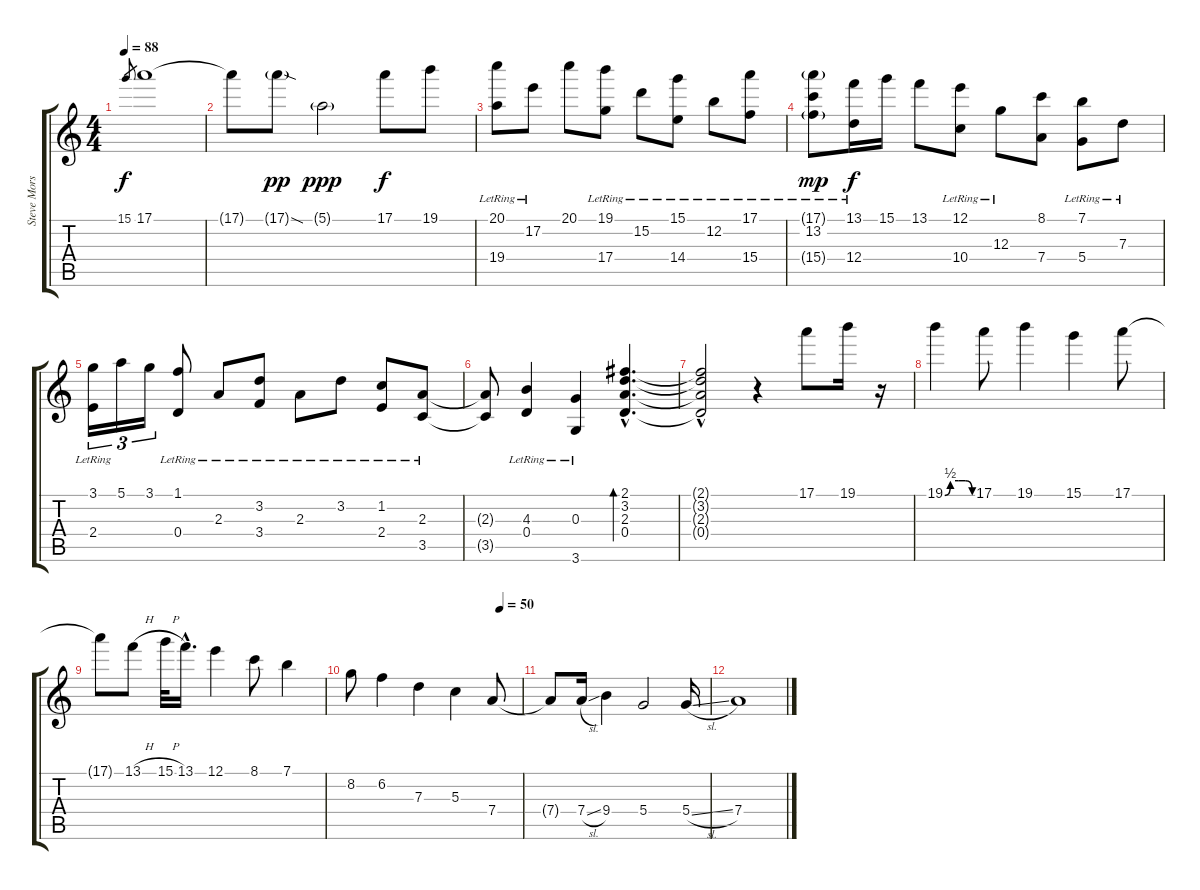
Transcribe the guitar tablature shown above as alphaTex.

\track ("Steve Morse (double)" "Steve Mors") {instrument distortionguitar}
\staff {score tabs}
\tuning (E4 B3 G3 D3 A2 E2) {hide}
\ts (4 4)
\tempo 88
\clef g2
\ks c
15.1.8{gr dy f} 17.1.1 |
17.1{t}.8 17.1{sod g}.8{dy pp} 5.1{g}.2{dy ppp} 17.1.8{dy f instrument acousticguitarnylon} 19.1.8 |
(20.1{lr} 19.4{lr}).8 17.2{lr}.8 20.1.8 (19.1{lr} 17.4{lr}).8 15.2{lr}.8 (15.1{lr} 14.4{lr}).8 12.2{lr}.8 (17.1{lr} 15.4{lr}).8 |
(17.1{g} 13.2{lr} 15.4{g}).8{dy mp} (13.1 12.4{lr}).16{dy f} 15.1.16 13.1.8 (12.1{lr} 10.4{lr}).8 12.3{lr}.8 (8.1 7.4).8 (7.1{lr} 5.4{lr}).8 7.3{lr}.8 |
(3.1 2.4{lr}).16{tu (3 2)} 5.1.16{tu (3 2)} 3.1.16{tu (3 2)} (1.1{lr} 0.4{lr}).8 2.3{lr}.8 (3.2{lr} 3.4{lr}).8 2.3{lr}.8 3.2{lr}.8 (1.2{lr} 2.4{lr}).8 (2.3 3.5{lr}).8 |
(2.3{t} 3.5{t}).8 (4.3 0.4{lr}).4 (0.3{lr} 3.6{lr}).4 (2.1{hac} 3.2{hac} 2.3{hac} 0.4{hac}).4{d bd 480} |
(2.1{t} 3.2{hac t} 2.3{hac t} 0.4{hac t}).2 r.4 17.1.8{instrument overdrivenguitar} 19.1.16 r.16 |
19.1{be (custom 0 0 12 2 30 2 45 2 60 0)}.4 17.1.8 19.1.4 15.1.4 17.1.8 |
17.1{t}.8 13.1{h}.8 15.1{h}.32 13.1{hac}.16{d} 12.1.4 8.1.8 7.1.4 |
\tempo (50 0.875)
8.2.8 6.2.4 7.3.4 5.3.4 7.4.8 |
7.4{t}.8 7.4{sl}.16 9.4.4 5.4.2 5.4{sl}.16 |
7.4.1{volume 0}
